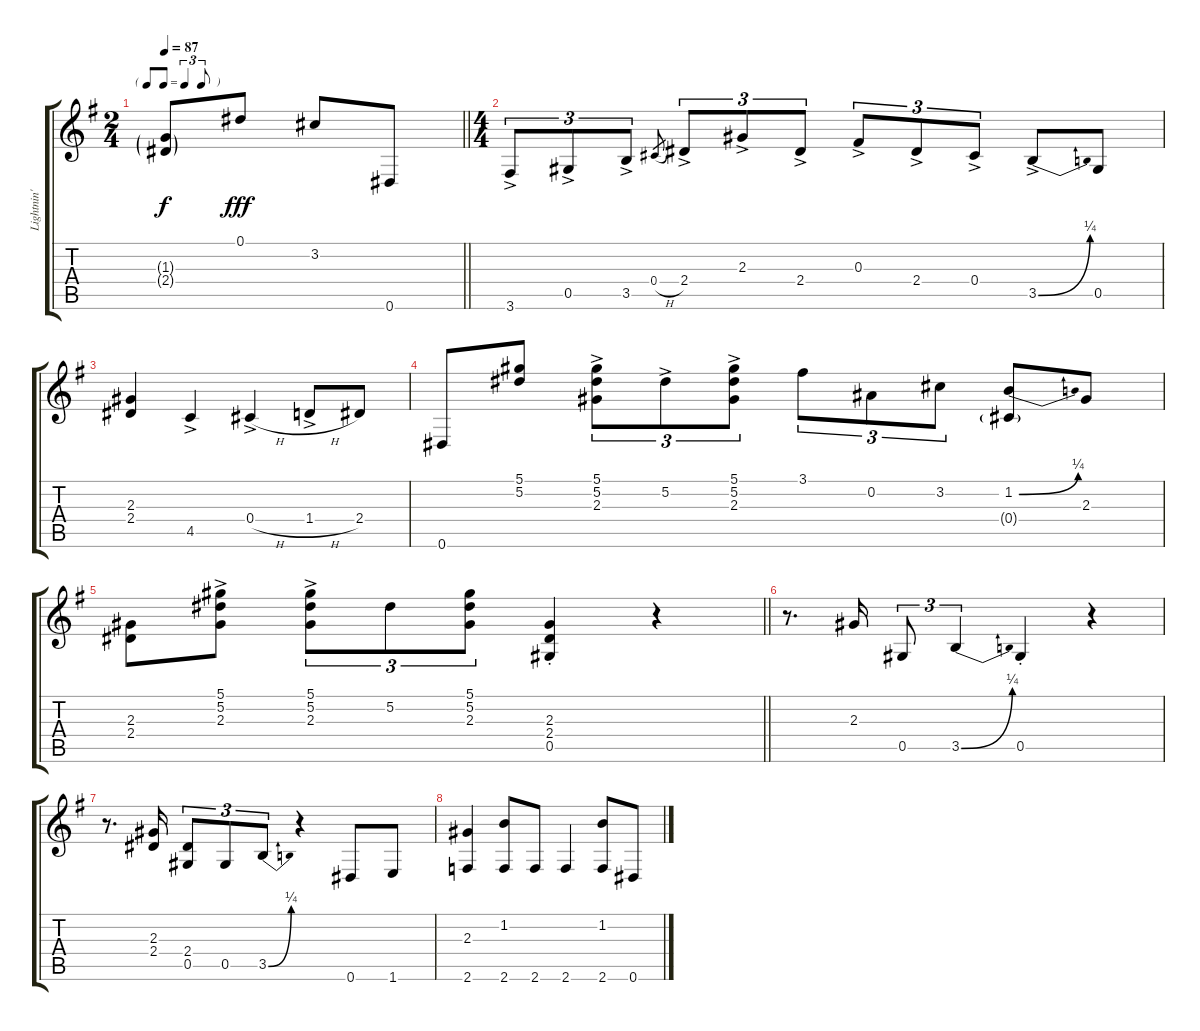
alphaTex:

\track ("Lightnin' Hopkins" "Lightnin' ") {instrument acousticguitarsteel}
\staff {score tabs}
\tuning (Eb4 Bb3 Gb3 Db3 Ab2 Eb2) {hide}
\ts (2 4)
\tf triplet8th
\tempo 87
\clef g2
\barLineRight lightlight
\ks g
(1.3{g} 2.4{g}).8{dy f} 0.1.8{dy fff} 3.2.8 0.6.8 |
\ts (4 4)
3.6{ac}.8{tu (3 2)} 0.5{ac}.8{tu (3 2)} 3.5{ac}.8{tu (3 2)} 0.4{h}.8{gr} 2.4{ac}.8{tu (3 2)} 2.3{ac}.8{tu (3 2)} 2.4{ac}.8{tu (3 2)} 0.3{ac}.8{tu (3 2)} 2.4{ac}.8{tu (3 2)} 0.4{ac}.8{tu (3 2)} 3.5{be (bend 0 0 60 1) ac}.8 0.5.8 |
(2.3 2.4).4 4.5{ac}.4 0.4{h ac}.4 1.4{h ac}.8 2.4.8 |
0.6.8 (5.1 5.2).8 (5.1{ac} 5.2{ac} 2.3{ac}).8{tu (3 2)} 5.2{ac}.8{tu (3 2)} (5.1{ac} 5.2{ac} 2.3{ac}).8{tu (3 2)} 3.1.8{tu (3 2)} 0.2.8{tu (3 2)} 3.2.8{tu (3 2)} (1.2{be (bend 0 0 60 1)} 0.4{g}).8 2.3.8 |
\barLineRight lightlight
(2.3 2.4).8 (5.1{ac} 5.2{ac} 2.3{ac}).8 (5.1{ac} 5.2{ac} 2.3{ac}).8{tu (3 2)} 5.2.8{tu (3 2)} (5.1 5.2 2.3).8{tu (3 2)} (2.3{st} 2.4{st} 0.5{st}).4 r.4 |
r.8{d} 2.3.16 0.5.8{tu (3 2)} 3.5{be (bend 0 0 60 1)}.4{tu (3 2)} 0.5{st}.4 r.4 |
r.8{d} (2.3 2.4).16 (2.4 0.5).8{tu (3 2)} 0.5.8{tu (3 2)} 3.5{be (bend 0 0 60 1)}.8{tu (3 2)} r.4 0.6.8 1.6.8 |
(2.3 2.6).4 (1.2 2.6).8 2.6.8 2.6.4 (1.2 2.6).8 0.6.8
